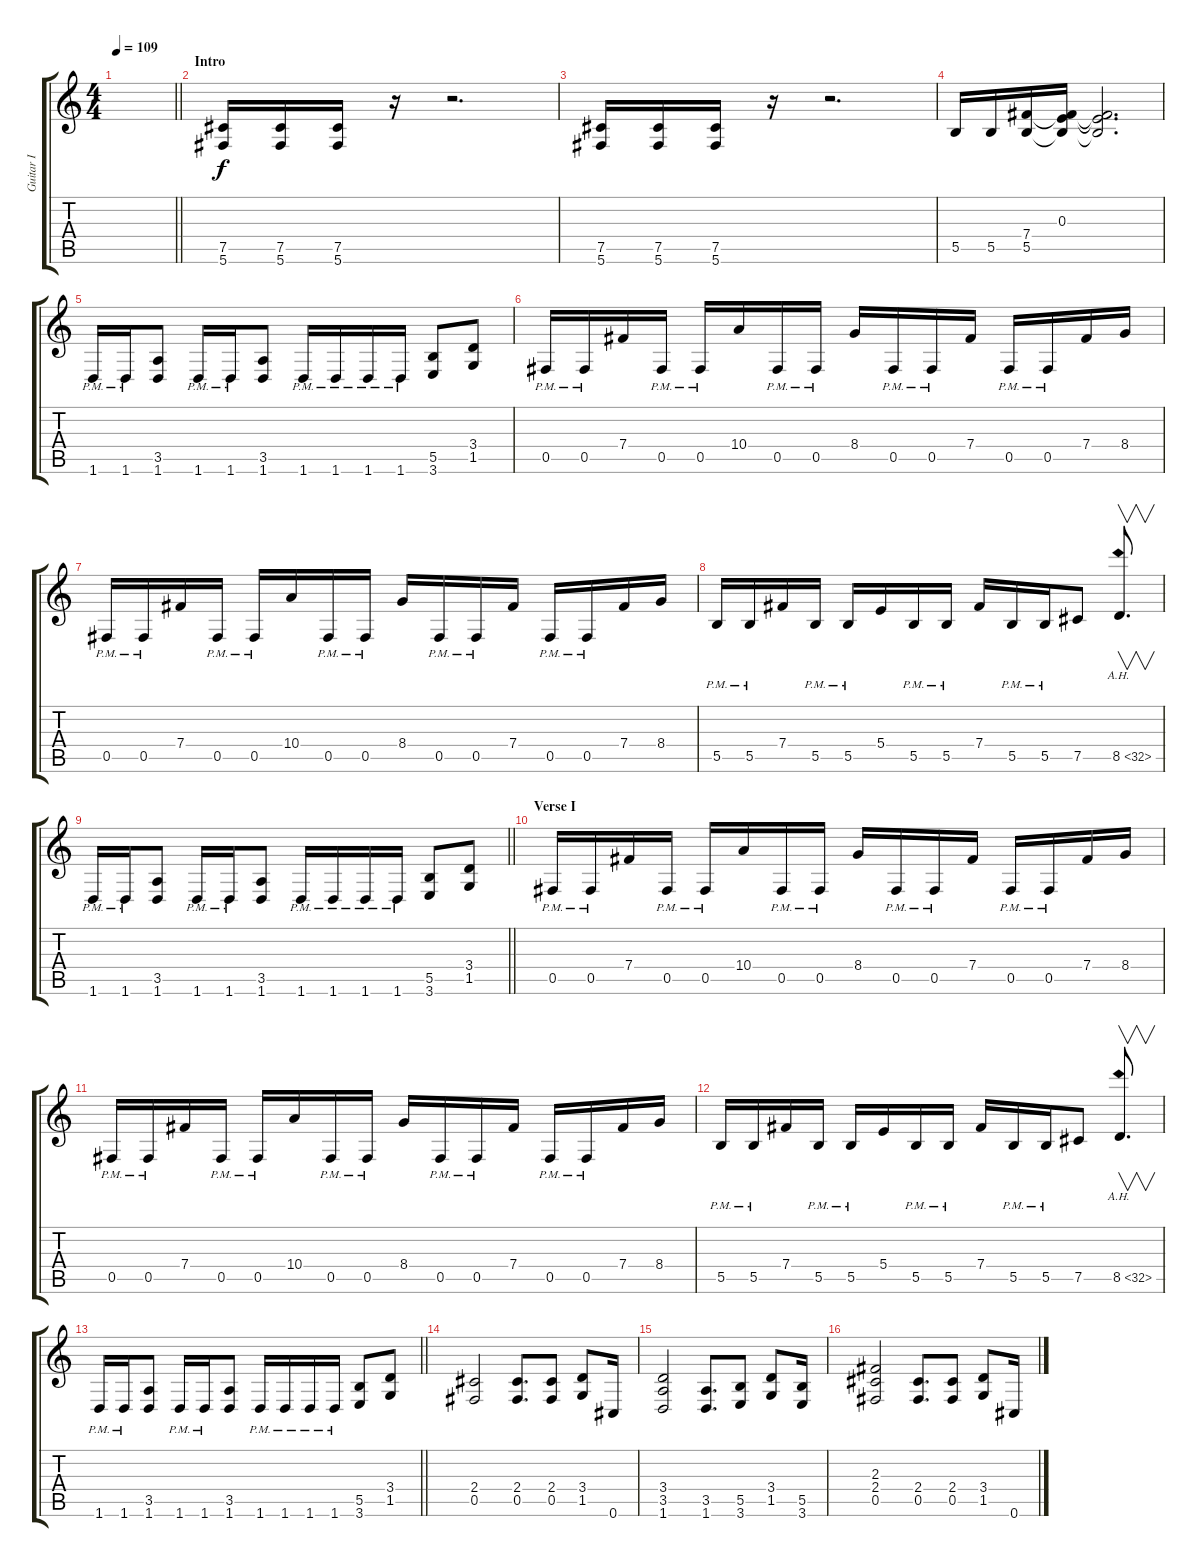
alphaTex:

\track ("Guitar I" "Guitar I") {instrument overdrivenguitar}
\staff {score tabs}
\tuning (Db4 Ab3 E3 B2 Gb2 Db2) {hide}
\ts (4 4)
\tempo 109
\clef g2
\barLineRight lightlight
\ks c
|
\section ("" "Intro")
(7.5 5.6).16 (7.5 5.6).16 (7.5 5.6).16 r.16 r.2{d} |
(7.5 5.6).16 (7.5 5.6).16 (7.5 5.6).16 r.16 r.2{d} |
5.5.16 5.5.16 (7.4 5.5).16 (0.3 7.4{t} 5.5{t}).16 (0.3{t} 7.4{t} 5.5{t}).2{d} |
1.6{pm}.16 1.6{pm}.16 (3.5 1.6).8 1.6{pm}.16 1.6{pm}.16 (3.5 1.6).8 1.6{pm}.16 1.6{pm}.16 1.6{pm}.16 1.6{pm}.16 (5.5 3.6).8 (3.4 1.5).8 |
0.5{pm}.16 0.5{pm}.16 7.4.16 0.5{pm}.16 0.5{pm}.16 10.4.16 0.5{pm}.16 0.5{pm}.16 8.4.16 0.5{pm}.16 0.5{pm}.16 7.4.16 0.5{pm}.16 0.5{pm}.16 7.4.16 8.4.16 |
0.5{pm}.16 0.5{pm}.16 7.4.16 0.5{pm}.16 0.5{pm}.16 10.4.16 0.5{pm}.16 0.5{pm}.16 8.4.16 0.5{pm}.16 0.5{pm}.16 7.4.16 0.5{pm}.16 0.5{pm}.16 7.4.16 8.4.16 |
5.5{pm}.16 5.5{pm}.16 7.4.16 5.5{pm}.16 5.5{pm}.16 5.4.16 5.5{pm}.16 5.5{pm}.16 7.4.16 5.5{pm}.16 5.5{pm}.16 7.5.8 8.5{ah 24}.8{v d} |
\barLineRight lightlight
1.6{pm}.16 1.6{pm}.16 (3.5 1.6).8 1.6{pm}.16 1.6{pm}.16 (3.5 1.6).8 1.6{pm}.16 1.6{pm}.16 1.6{pm}.16 1.6{pm}.16 (5.5 3.6).8 (3.4 1.5).8 |
\section ("" "Verse I")
0.5{pm}.16 0.5{pm}.16 7.4.16 0.5{pm}.16 0.5{pm}.16 10.4.16 0.5{pm}.16 0.5{pm}.16 8.4.16 0.5{pm}.16 0.5{pm}.16 7.4.16 0.5{pm}.16 0.5{pm}.16 7.4.16 8.4.16 |
0.5{pm}.16 0.5{pm}.16 7.4.16 0.5{pm}.16 0.5{pm}.16 10.4.16 0.5{pm}.16 0.5{pm}.16 8.4.16 0.5{pm}.16 0.5{pm}.16 7.4.16 0.5{pm}.16 0.5{pm}.16 7.4.16 8.4.16 |
5.5{pm}.16 5.5{pm}.16 7.4.16 5.5{pm}.16 5.5{pm}.16 5.4.16 5.5{pm}.16 5.5{pm}.16 7.4.16 5.5{pm}.16 5.5{pm}.16 7.5.8 8.5{ah 24}.8{v d} |
\barLineRight lightlight
1.6{pm}.16 1.6{pm}.16 (3.5 1.6).8 1.6{pm}.16 1.6{pm}.16 (3.5 1.6).8 1.6{pm}.16 1.6{pm}.16 1.6{pm}.16 1.6{pm}.16 (5.5 3.6).8 (3.4 1.5).8 |
(2.4 0.5).2 (2.4 0.5).8{d} (2.4 0.5).8 (3.4 1.5).8 0.6.16 |
(3.4 3.5 1.6).2 (3.5 1.6).8{d} (5.5 3.6).8 (3.4 1.5).8 (5.5 3.6).16 |
(2.3 2.4 0.5).2 (2.4 0.5).8{d} (2.4 0.5).8 (3.4 1.5).8 0.6.16
